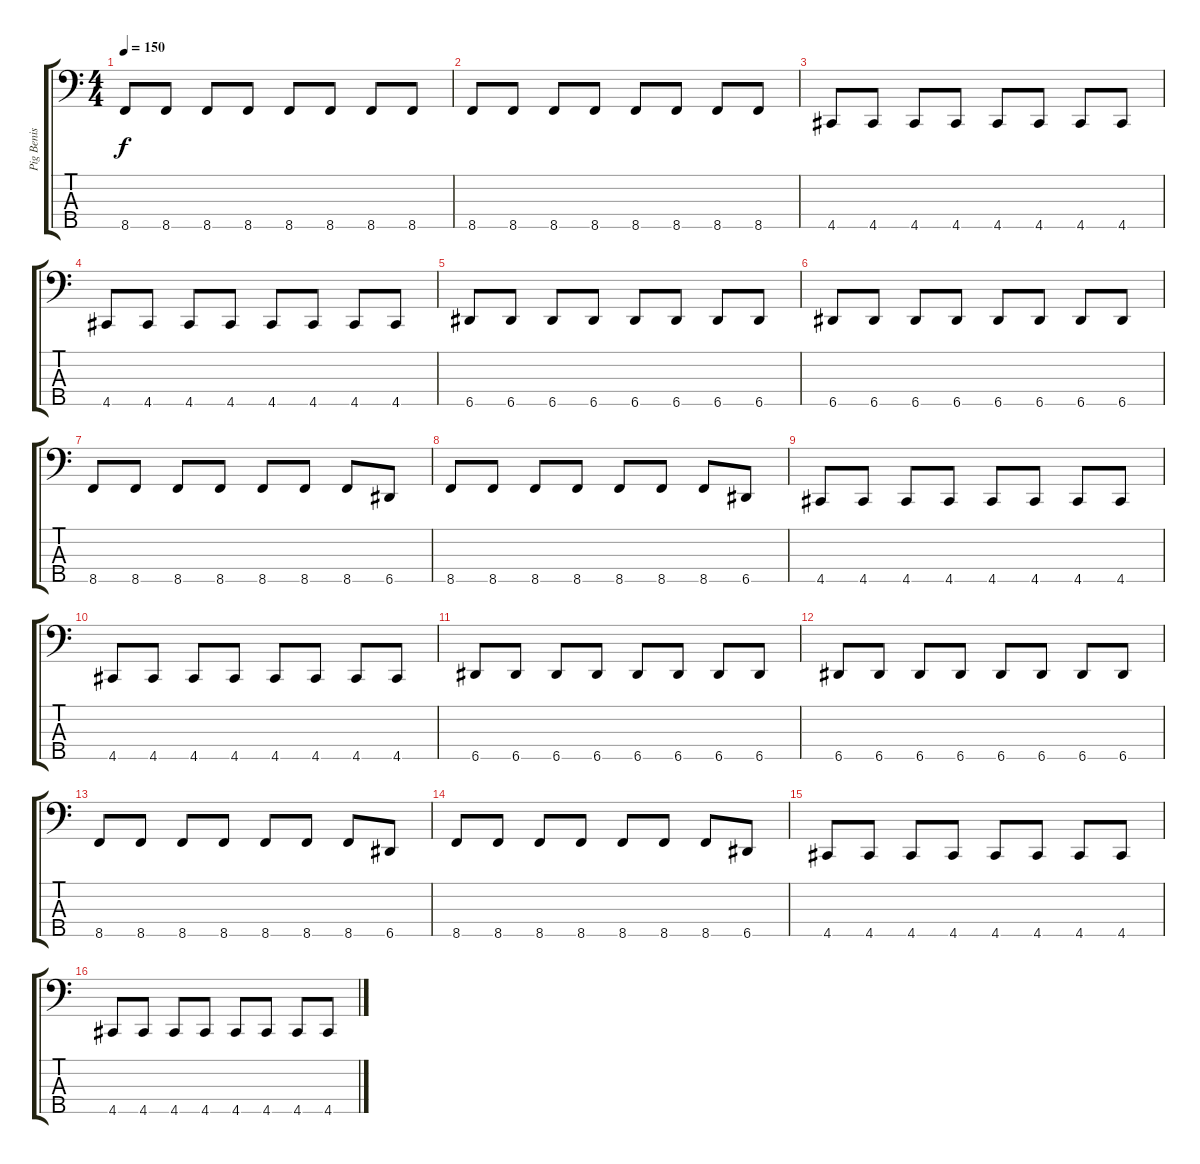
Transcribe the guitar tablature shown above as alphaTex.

\track ("Pig Benis" "Pig Benis") {instrument electricbassfinger}
\staff {score tabs}
\tuning (F2 C2 G1 D1 A0) {hide}
\ts (4 4)
\tempo 150
\clef f4
\ks c
8.5.8{dy f} 8.5.8 8.5.8 8.5.8 8.5.8 8.5.8 8.5.8 8.5.8 |
8.5.8 8.5.8 8.5.8 8.5.8 8.5.8 8.5.8 8.5.8 8.5.8 |
4.5.8 4.5.8 4.5.8 4.5.8 4.5.8 4.5.8 4.5.8 4.5.8 |
4.5.8 4.5.8 4.5.8 4.5.8 4.5.8 4.5.8 4.5.8 4.5.8 |
6.5.8 6.5.8 6.5.8 6.5.8 6.5.8 6.5.8 6.5.8 6.5.8 |
6.5.8 6.5.8 6.5.8 6.5.8 6.5.8 6.5.8 6.5.8 6.5.8 |
8.5.8 8.5.8 8.5.8 8.5.8 8.5.8 8.5.8 8.5.8 6.5.8 |
8.5.8 8.5.8 8.5.8 8.5.8 8.5.8 8.5.8 8.5.8 6.5.8 |
4.5.8 4.5.8 4.5.8 4.5.8 4.5.8 4.5.8 4.5.8 4.5.8 |
4.5.8 4.5.8 4.5.8 4.5.8 4.5.8 4.5.8 4.5.8 4.5.8 |
6.5.8 6.5.8 6.5.8 6.5.8 6.5.8 6.5.8 6.5.8 6.5.8 |
6.5.8 6.5.8 6.5.8 6.5.8 6.5.8 6.5.8 6.5.8 6.5.8 |
8.5.8 8.5.8 8.5.8 8.5.8 8.5.8 8.5.8 8.5.8 6.5.8 |
8.5.8 8.5.8 8.5.8 8.5.8 8.5.8 8.5.8 8.5.8 6.5.8 |
4.5.8 4.5.8 4.5.8 4.5.8 4.5.8 4.5.8 4.5.8 4.5.8 |
4.5.8 4.5.8 4.5.8 4.5.8 4.5.8 4.5.8 4.5.8 4.5.8
